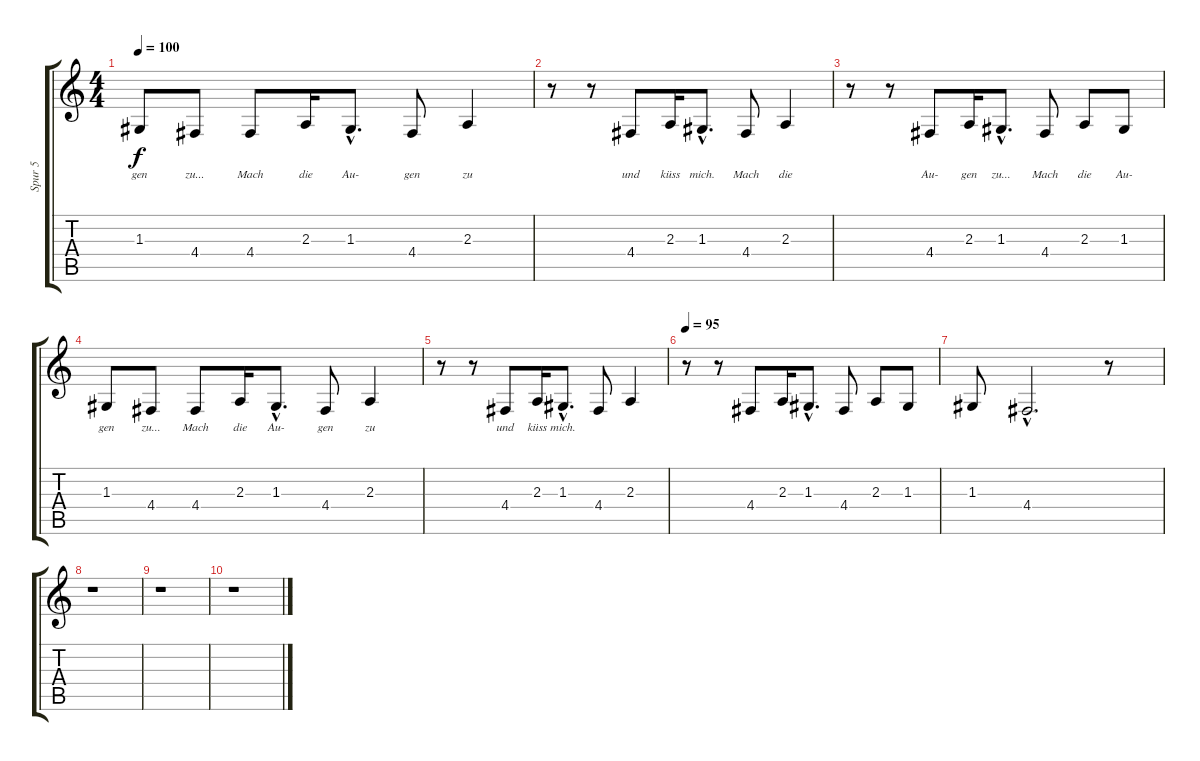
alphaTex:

\track ("Spur 5" "Spur 5") {instrument altosax}
\staff {score tabs}
\tuning (E4 B3 G3 D3 A2 E2) {hide}
\ts (4 4)
\tempo 100
\clef g2
\ks c
1.3.8{lyrics (0 "gen") lyrics (1 "") lyrics (2 "") lyrics (3 "") lyrics (4 "") dy f} 4.4.8{lyrics (0 "zu...") lyrics (1 "") lyrics (2 "") lyrics (3 "") lyrics (4 "")} 4.4.8{lyrics (0 "Mach") lyrics (1 "") lyrics (2 "") lyrics (3 "") lyrics (4 "")} 2.3.16{lyrics (0 "die") lyrics (1 "") lyrics (2 "") lyrics (3 "") lyrics (4 "")} 1.3{hac}.8{d lyrics (0 "Au-") lyrics (1 "") lyrics (2 "") lyrics (3 "") lyrics (4 "")} 4.4.8{lyrics (0 "gen") lyrics (1 "") lyrics (2 "") lyrics (3 "") lyrics (4 "")} 2.3.4{lyrics (0 "zu") lyrics (1 "") lyrics (2 "") lyrics (3 "") lyrics (4 "")} |
r.8 r.8 4.4.8{lyrics (0 "und") lyrics (1 "") lyrics (2 "") lyrics (3 "") lyrics (4 "")} 2.3.16{lyrics (0 "küss") lyrics (1 "") lyrics (2 "") lyrics (3 "") lyrics (4 "")} 1.3{hac}.8{d lyrics (0 "mich.") lyrics (1 "") lyrics (2 "") lyrics (3 "") lyrics (4 "")} 4.4.8{lyrics (0 "Mach") lyrics (1 "") lyrics (2 "") lyrics (3 "") lyrics (4 "")} 2.3.4{lyrics (0 "die") lyrics (1 "") lyrics (2 "") lyrics (3 "") lyrics (4 "")} |
r.8 r.8 4.4.8{lyrics (0 "Au-") lyrics (1 "") lyrics (2 "") lyrics (3 "") lyrics (4 "")} 2.3.16{lyrics (0 "gen") lyrics (1 "") lyrics (2 "") lyrics (3 "") lyrics (4 "")} 1.3{hac}.8{d lyrics (0 "zu...") lyrics (1 "") lyrics (2 "") lyrics (3 "") lyrics (4 "")} 4.4.8{lyrics (0 "Mach") lyrics (1 "") lyrics (2 "") lyrics (3 "") lyrics (4 "")} 2.3.8{lyrics (0 "die") lyrics (1 "") lyrics (2 "") lyrics (3 "") lyrics (4 "")} 1.3.8{lyrics (0 "Au-") lyrics (1 "") lyrics (2 "") lyrics (3 "") lyrics (4 "")} |
1.3.8{lyrics (0 "gen") lyrics (1 "") lyrics (2 "") lyrics (3 "") lyrics (4 "")} 4.4.8{lyrics (0 "zu...") lyrics (1 "") lyrics (2 "") lyrics (3 "") lyrics (4 "")} 4.4.8{lyrics (0 "Mach") lyrics (1 "") lyrics (2 "") lyrics (3 "") lyrics (4 "")} 2.3.16{lyrics (0 "die") lyrics (1 "") lyrics (2 "") lyrics (3 "") lyrics (4 "")} 1.3{hac}.8{d lyrics (0 "Au-") lyrics (1 "") lyrics (2 "") lyrics (3 "") lyrics (4 "")} 4.4.8{lyrics (0 "gen") lyrics (1 "") lyrics (2 "") lyrics (3 "") lyrics (4 "")} 2.3.4{lyrics (0 "zu") lyrics (1 "") lyrics (2 "") lyrics (3 "") lyrics (4 "")} |
r.8 r.8 4.4.8{lyrics (0 "und") lyrics (1 "") lyrics (2 "") lyrics (3 "") lyrics (4 "")} 2.3.16{lyrics (0 "küss") lyrics (1 "") lyrics (2 "") lyrics (3 "") lyrics (4 "")} 1.3{hac}.8{d lyrics (0 "mich.") lyrics (1 "") lyrics (2 "") lyrics (3 "") lyrics (4 "")} 4.4.8 2.3.4 |
\tempo 95
r.8 r.8 4.4.8 2.3.16 1.3{hac}.8{d} 4.4.8 2.3.8 1.3.8 |
1.3.8 4.4{hac}.2{d} r.8 |
r.1 |
r.1 |
r.1
